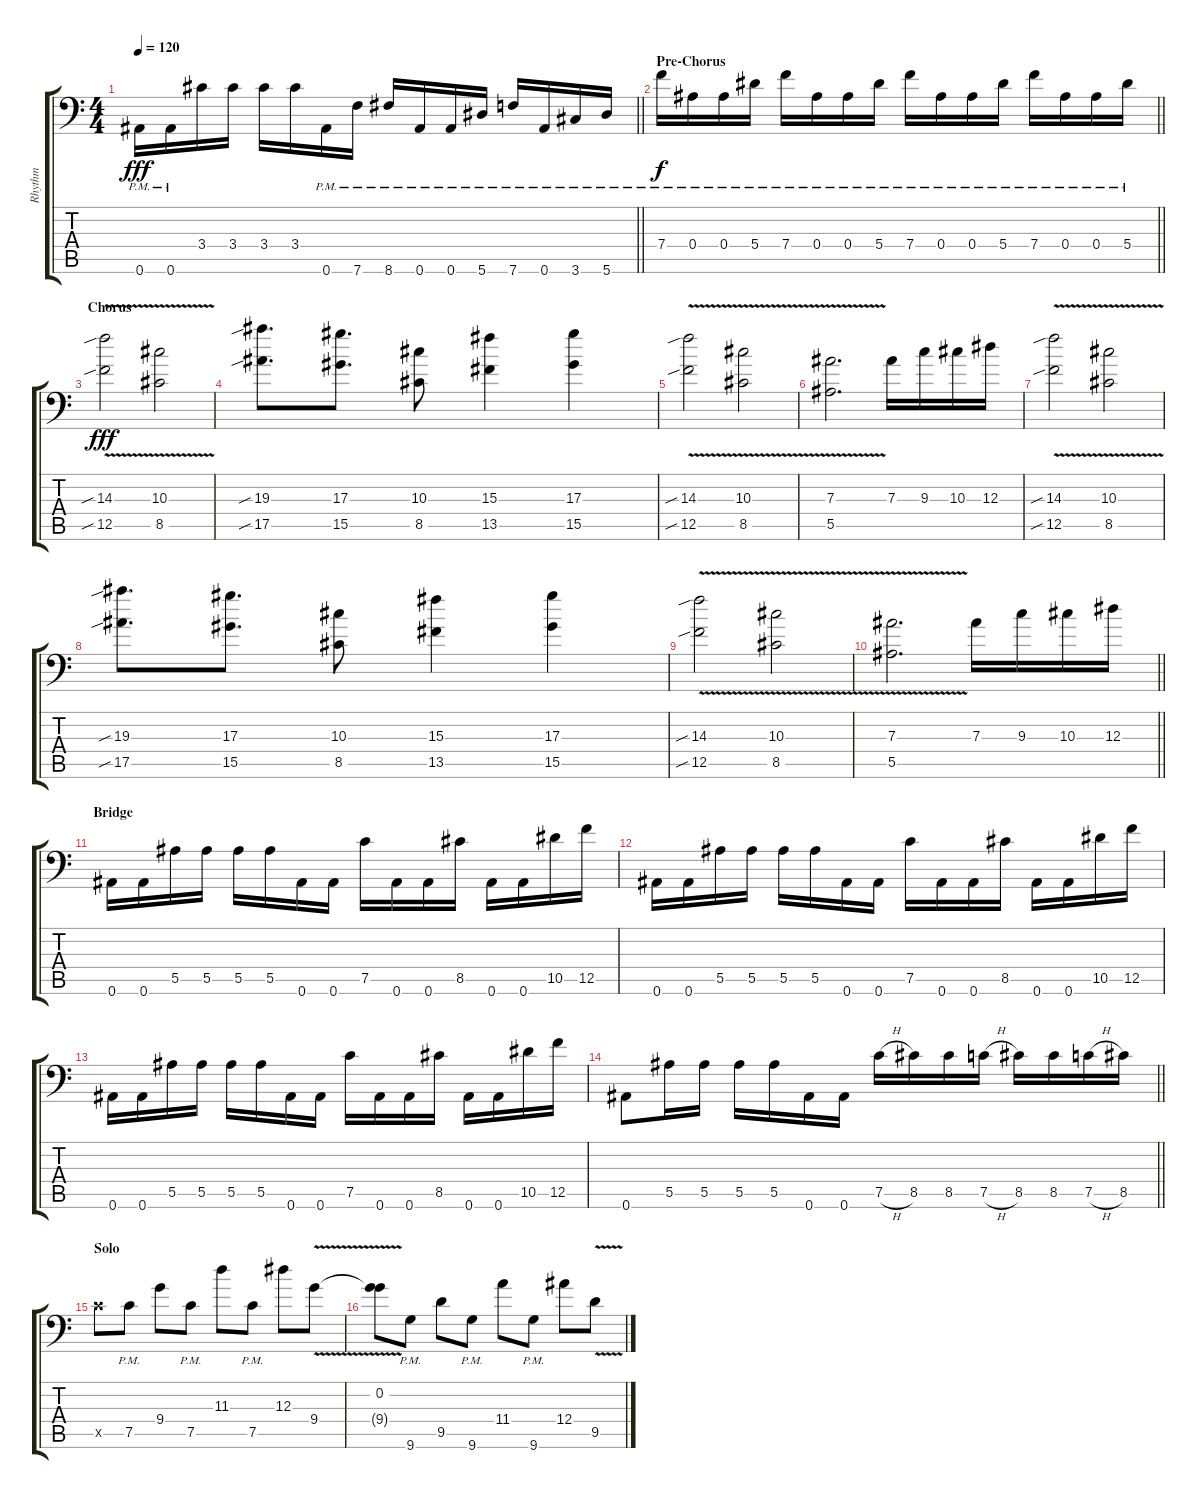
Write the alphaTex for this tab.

\track ("Rhythm" "Rhythm") {instrument distortionguitar}
\staff {score tabs}
\tuning (C4 G3 Eb3 Bb2 F2 Bb1) {hide}
\ts (4 4)
\tempo 120
\clef f4
\barLineRight lightlight
\ks c
0.6{pm}.16{dy fff} 0.6{pm}.16 3.4.16 3.4.16 3.4.16 3.4.16 0.6{pm}.16 7.6{pm}.16 8.6{pm}.16 0.6{pm}.16 0.6{pm}.16 5.6{pm}.16 7.6{pm}.16 0.6{pm}.16 3.6{pm}.16 5.6{pm}.16 |
\section ("" "Pre-Chorus")
\barLineRight lightlight
7.4{pm}.16{dy f} 0.4{pm}.16 0.4{pm}.16 5.4{pm}.16 7.4{pm}.16 0.4{pm}.16 0.4{pm}.16 5.4{pm}.16 7.4{pm}.16 0.4{pm}.16 0.4{pm}.16 5.4{pm}.16 7.4{pm}.16 0.4{pm}.16 0.4{pm}.16 5.4{pm}.16 |
\section ("" "Chorus")
(14.3{v sib} 12.5{sib}).2{dy fff} (10.3{v} 8.5).2 |
(19.3{sib} 17.5{sib}).8{d} (17.3 15.5).8{d} (10.3 8.5).8 (15.3 13.5).4 (17.3 15.5).4 |
(14.3{v sib} 12.5{sib}).2 (10.3{v} 8.5).2 |
(7.3{v} 5.5).2{d} 7.3.16 9.3.16 10.3.16 12.3.16 |
(14.3{v sib} 12.5{sib}).2 (10.3{v} 8.5).2 |
(19.3{sib} 17.5{sib}).8{d} (17.3 15.5).8{d} (10.3 8.5).8 (15.3 13.5).4 (17.3 15.5).4 |
(14.3{v sib} 12.5{sib}).2 (10.3{v} 8.5).2 |
\barLineRight lightlight
(7.3{v} 5.5).2{d} 7.3.16 9.3.16 10.3.16 12.3.16 |
\section ("" "Bridge")
0.6.16 0.6.16 5.5.16 5.5.16 5.5.16 5.5.16 0.6.16 0.6.16 7.5.16 0.6.16 0.6.16 8.5.16 0.6.16 0.6.16 10.5.16 12.5.16 |
0.6.16 0.6.16 5.5.16 5.5.16 5.5.16 5.5.16 0.6.16 0.6.16 7.5.16 0.6.16 0.6.16 8.5.16 0.6.16 0.6.16 10.5.16 12.5.16 |
0.6.16 0.6.16 5.5.16 5.5.16 5.5.16 5.5.16 0.6.16 0.6.16 7.5.16 0.6.16 0.6.16 8.5.16 0.6.16 0.6.16 10.5.16 12.5.16 |
\barLineRight lightlight
0.6.8 5.5.16 5.5.16 5.5.16 5.5.16 0.6.16 0.6.16 7.5{h}.16 8.5.16 8.5.16 7.5{h}.16 8.5.16 8.5.16 7.5{h}.16 8.5.16 |
\section ("" "Solo")
7.5{x}.8 7.5{pm}.8 9.4.8 7.5{pm}.8 11.3.8 7.5{pm}.8 12.3.8 9.4{v}.8 |
(0.2 9.4{t}).8 9.6{pm}.8 9.5.8 9.6{pm}.8 11.4.8 9.6{pm}.8 12.4.8 9.5{v}.8
